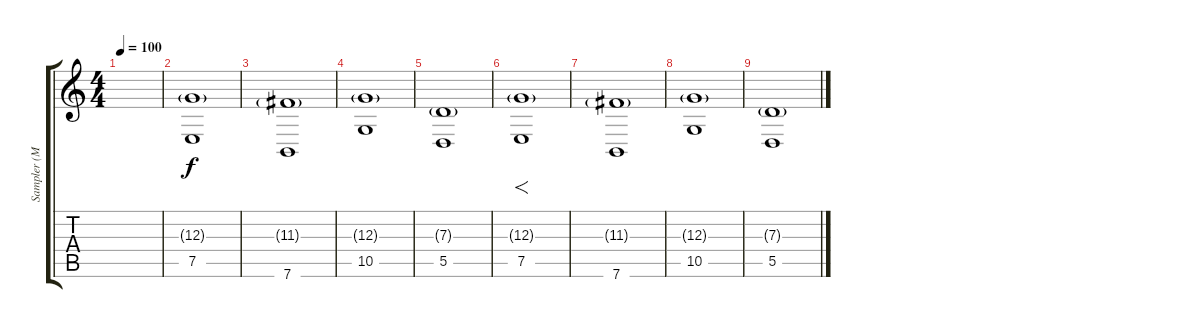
\track ("Sampler (Mr.Hahn)" "Sampler (M") {instrument stringensemble2}
\staff {score tabs}
\tuning (E4 B3 G3 D3 A2 E2) {hide}
\ts (4 4)
\tempo 100
\clef g2
\ks c
|
(12.3{g} 7.5).1{volume 8 instrument stringensemble2} |
(11.3{g} 7.6).1 |
(12.3{g} 10.5).1 |
(7.3{g} 5.5).1 |
(12.3{g} 7.5).1{f} |
(11.3{g} 7.6).1 |
(12.3{g} 10.5).1 |
(7.3{g} 5.5).1
